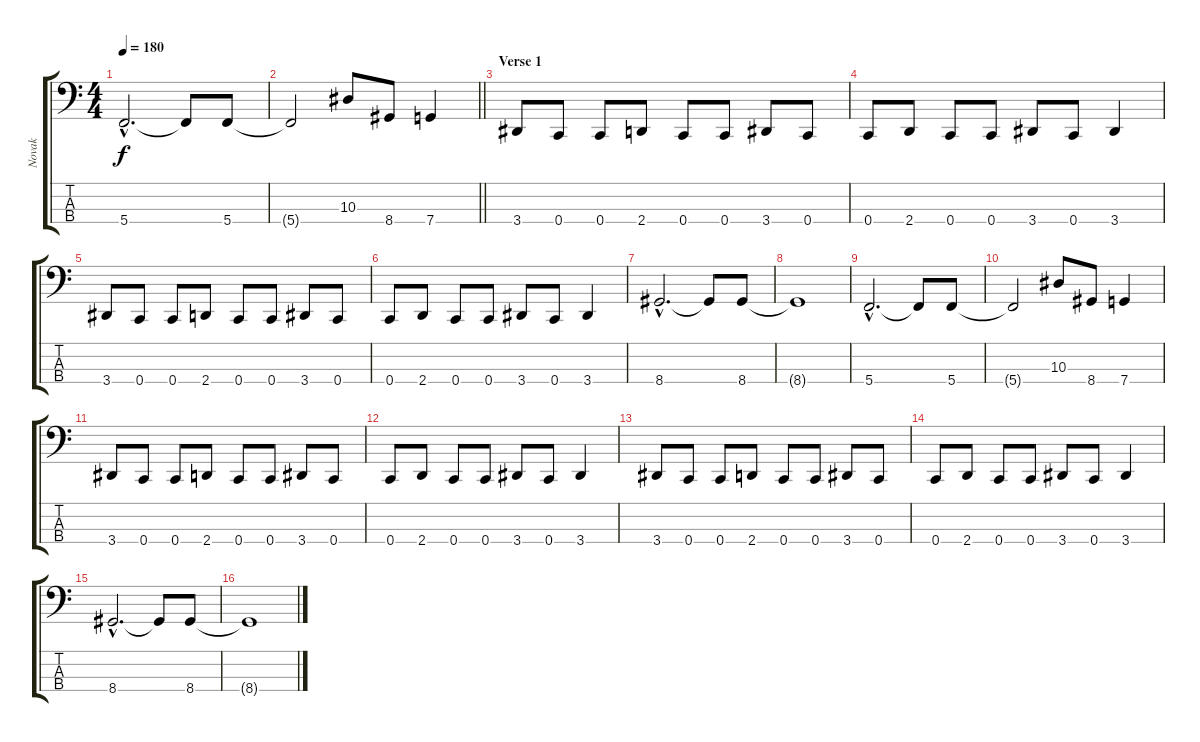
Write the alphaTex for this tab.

\track ("Novak" "Novak") {instrument electricbasspick}
\staff {score tabs}
\tuning (Eb2 Bb1 F1 C1) {hide}
\ts (4 4)
\tempo 180
\clef f4
\ks c
5.4{hac}.2{d dy f} 5.4{t}.8 5.4.8 |
\barLineRight lightlight
5.4{t}.2 10.3.8 8.4.8 7.4.4 |
\section ("" "Verse 1")
3.4.8 0.4.8 0.4.8 2.4.8 0.4.8 0.4.8 3.4.8 0.4.8 |
0.4.8 2.4.8 0.4.8 0.4.8 3.4.8 0.4.8 3.4.4 |
3.4.8 0.4.8 0.4.8 2.4.8 0.4.8 0.4.8 3.4.8 0.4.8 |
0.4.8 2.4.8 0.4.8 0.4.8 3.4.8 0.4.8 3.4.4 |
8.4{hac}.2{d} 8.4{t}.8 8.4.8 |
8.4{t}.1 |
5.4{hac}.2{d} 5.4{t}.8 5.4.8 |
5.4{t}.2 10.3.8 8.4.8 7.4.4 |
3.4.8 0.4.8 0.4.8 2.4.8 0.4.8 0.4.8 3.4.8 0.4.8 |
0.4.8 2.4.8 0.4.8 0.4.8 3.4.8 0.4.8 3.4.4 |
3.4.8 0.4.8 0.4.8 2.4.8 0.4.8 0.4.8 3.4.8 0.4.8 |
0.4.8 2.4.8 0.4.8 0.4.8 3.4.8 0.4.8 3.4.4 |
8.4{hac}.2{d} 8.4{t}.8 8.4.8 |
8.4{t}.1
